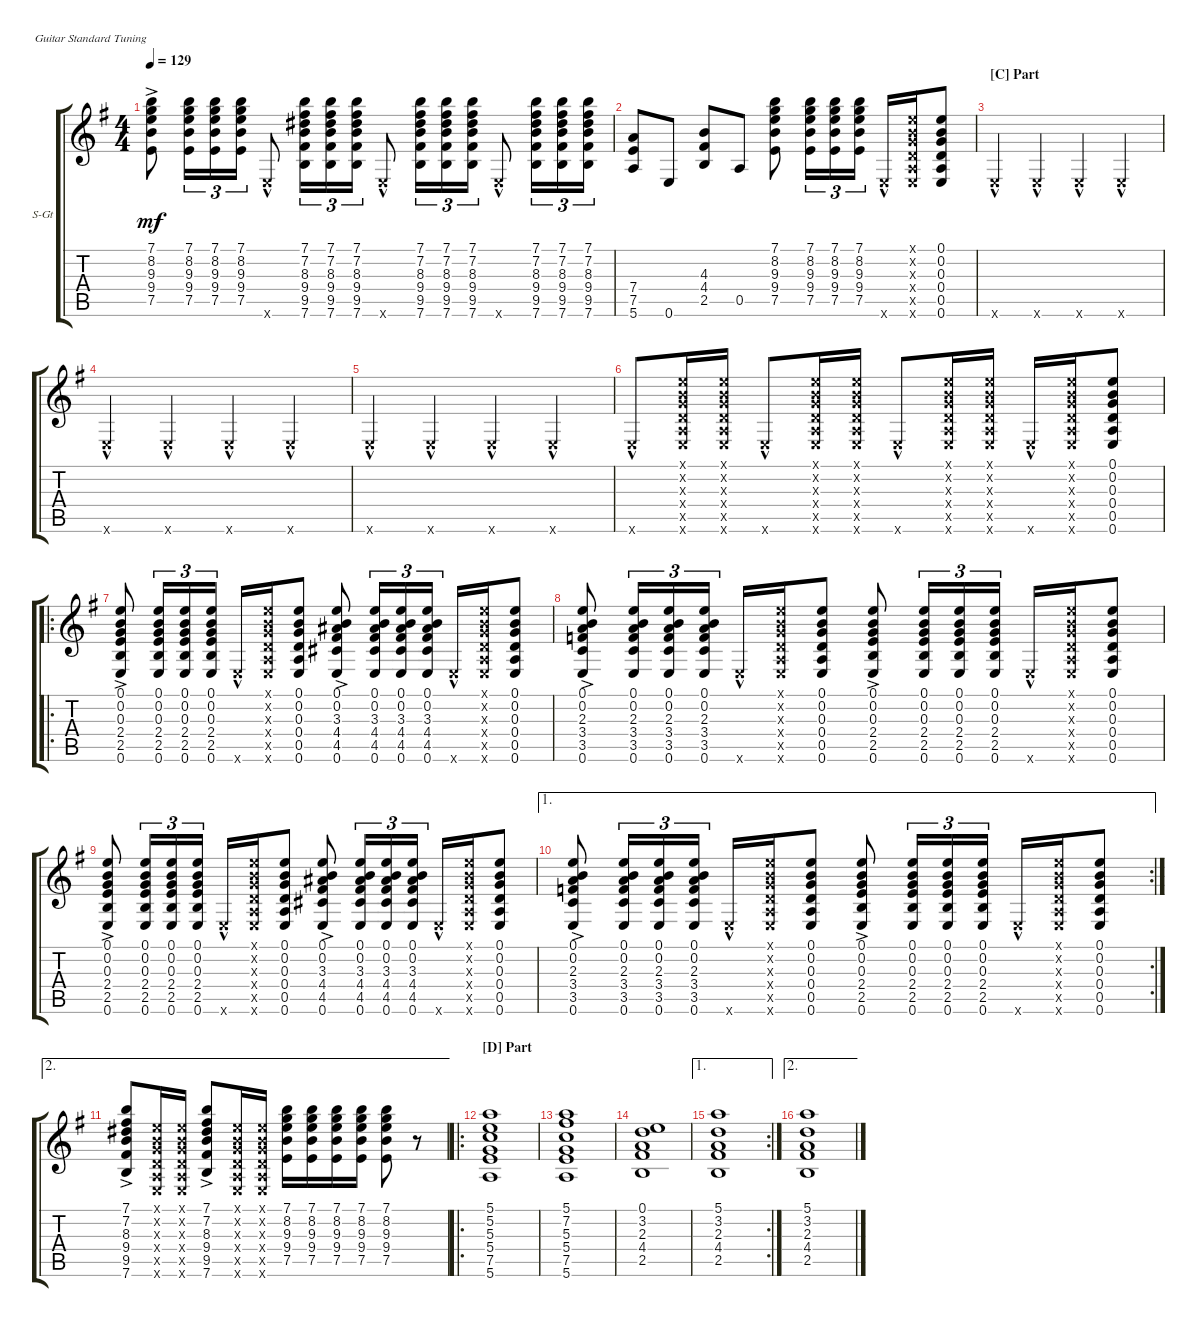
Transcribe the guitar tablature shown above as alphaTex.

\defaultSystemsLayout 4
\bracketExtendMode groupsimilarinstruments
\firstSystemTrackNameOrientation horizontal
\otherSystemsTrackNameOrientation horizontal
\track ("Gabriela" "S-Gt") {instrument acousticguitarsteel}
\staff {score tabs}
\tuning (E4 B3 G3 D3 A2 E2)
\ts (4 4)
\tempo 129
\clef g2
\ks eminor
(7.5{ac} 9.4{ac} 9.3{ac} 8.2{ac} 7.1{ac}).8{dy mf} (7.5 9.4 9.3 8.2 7.1).16{tu (3 2)} (7.5 9.4 9.3 8.2 7.1).16{tu (3 2)} (7.5 9.4 9.3 8.2 7.1).16{tu (3 2)} 0.6{hac x}.8 (7.6 9.5 9.4 8.3 7.2 7.1).16{tu (3 2)} (7.6 9.5 9.4 8.3 7.2 7.1).16{tu (3 2)} (7.6 9.5 9.4 8.3 7.2 7.1).16{tu (3 2)} 0.6{hac x}.8 (7.6 9.5 9.4 8.3 7.2 7.1).16{tu (3 2)} (7.6 9.5 9.4 8.3 7.2 7.1).16{tu (3 2)} (7.6 9.5 9.4 8.3 7.2 7.1).16{tu (3 2)} 0.6{hac x}.8 (7.6 9.5 9.4 8.3 7.2 7.1).16{tu (3 2)} (7.6 9.5 9.4 8.3 7.2 7.1).16{tu (3 2)} (7.6 9.5 9.4 8.3 7.2 7.1).16{tu (3 2)} |
(5.6 7.5 7.4).8 0.6.8 (2.5 4.4 4.3).8 0.5.8 (7.5 9.4 9.3 8.2 7.1).8 (7.1 8.2 9.3 9.4 7.5).16{tu (3 2)} (7.1 8.2 9.3 9.4 7.5).16{tu (3 2)} (7.1 8.2 9.3 9.4 7.5).16{tu (3 2)} 0.6{hac x}.16 (0.6{x} 0.5{x} 0.4{x} 0.3{x} 0.2{x} 0.1{x}).16 (0.1 0.2 0.3 0.4 0.5 0.6).8 |
\section ("C" "Part")
0.6{hac x}.4 0.6{hac x}.4 0.6{hac x}.4 0.6{hac x}.4 |
0.6{hac x}.4 0.6{hac x}.4 0.6{hac x}.4 0.6{hac x}.4 |
0.6{hac x}.4 0.6{hac x}.4 0.6{hac x}.4 0.6{hac x}.4 |
0.6{hac x}.8 (0.6{x} 0.5{x} 0.4{x} 0.3{x} 0.2{x} 0.1{x}).16 (0.6{x} 0.5{x} 0.4{x} 0.3{x} 0.2{x} 0.1{x}).16 0.6{hac x}.8 (0.6{x} 0.5{x} 0.4{x} 0.3{x} 0.2{x} 0.1{x}).16 (0.6{x} 0.5{x} 0.4{x} 0.3{x} 0.2{x} 0.1{x}).16 0.6{hac x}.8 (0.6{x} 0.5{x} 0.4{x} 0.3{x} 0.2{x} 0.1{x}).16 (0.6{x} 0.5{x} 0.4{x} 0.3{x} 0.2{x} 0.1{x}).16 0.6{hac x}.16 (0.6{x} 0.5{x} 0.4{x} 0.3{x} 0.2{x} 0.1{x}).16 (0.6 0.5 0.4 0.3 0.2 0.1).8 |
\ro
(0.6{ac} 2.5{ac} 2.4{ac} 0.3{ac} 0.2{ac} 0.1{ac}).8 (0.6 2.5 2.4 0.3 0.2 0.1).16{tu (3 2)} (0.6 2.5 2.4 0.3 0.2 0.1).16{tu (3 2)} (0.6 2.5 2.4 0.3 0.2 0.1).16{tu (3 2)} 0.6{hac x}.16 (0.6{x} 0.5{x} 0.4{x} 0.3{x} 0.2{x} 0.1{x}).16 (0.1 0.6 0.5 0.4 0.3 0.2).8 (4.5{ac} 4.4{ac} 3.3{ac} 0.2{ac} 0.1{ac} 0.6{ac}).8 (4.5 4.4 3.3 0.2 0.1 0.6).16{tu (3 2)} (4.5 4.4 3.3 0.2 0.1 0.6).16{tu (3 2)} (4.5 4.4 3.3 0.2 0.1 0.6).16{tu (3 2)} 0.6{hac x}.16 (0.6{x} 0.5{x} 0.4{x} 0.3{x} 0.2{x} 0.1{x}).16 (0.1 0.6 0.5 0.4 0.3 0.2).8 |
(3.5{ac} 3.4{ac} 2.3{ac} 0.2{ac} 0.1{ac} 0.6{ac}).8 (3.5 3.4 2.3 0.2 0.1 0.6).16{tu (3 2)} (3.5 3.4 2.3 0.2 0.1 0.6).16{tu (3 2)} (3.5 3.4 2.3 0.2 0.1 0.6).16{tu (3 2)} 0.6{hac x}.16 (0.6{x} 0.5{x} 0.4{x} 0.3{x} 0.2{x} 0.1{x}).16 (0.1 0.6 0.5 0.4 0.3 0.2).8 (0.6{ac} 2.5{ac} 2.4{ac} 0.3{ac} 0.2{ac} 0.1{ac}).8 (0.6 2.5 2.4 0.3 0.2 0.1).16{tu (3 2)} (0.6 2.5 2.4 0.3 0.2 0.1).16{tu (3 2)} (0.6 2.5 2.4 0.3 0.2 0.1).16{tu (3 2)} 0.6{hac x}.16 (0.6{x} 0.5{x} 0.4{x} 0.3{x} 0.2{x} 0.1{x}).16 (0.1 0.6 0.5 0.4 0.3 0.2).8 |
(0.6{ac} 2.5{ac} 2.4{ac} 0.3{ac} 0.2{ac} 0.1{ac}).8 (0.6 2.5 2.4 0.3 0.2 0.1).16{tu (3 2)} (0.6 2.5 2.4 0.3 0.2 0.1).16{tu (3 2)} (0.6 2.5 2.4 0.3 0.2 0.1).16{tu (3 2)} 0.6{hac x}.16 (0.6{x} 0.5{x} 0.4{x} 0.3{x} 0.2{x} 0.1{x}).16 (0.1 0.6 0.5 0.4 0.3 0.2).8 (4.5{ac} 4.4{ac} 3.3{ac} 0.2{ac} 0.1{ac} 0.6{ac}).8 (4.5 4.4 3.3 0.2 0.1 0.6).16{tu (3 2)} (4.5 4.4 3.3 0.2 0.1 0.6).16{tu (3 2)} (4.5 4.4 3.3 0.2 0.1 0.6).16{tu (3 2)} 0.6{hac x}.16 (0.6{x} 0.5{x} 0.4{x} 0.3{x} 0.2{x} 0.1{x}).16 (0.1 0.6 0.5 0.4 0.3 0.2).8 |
\ae 1
\rc 2
(3.5{ac} 3.4{ac} 2.3{ac} 0.2{ac} 0.1{ac} 0.6{ac}).8 (3.5 3.4 2.3 0.2 0.1 0.6).16{tu (3 2)} (3.5 3.4 2.3 0.2 0.1 0.6).16{tu (3 2)} (3.5 3.4 2.3 0.2 0.1 0.6).16{tu (3 2)} 0.6{hac x}.16 (0.6{x} 0.5{x} 0.4{x} 0.3{x} 0.2{x} 0.1{x}).16 (0.1 0.6 0.5 0.4 0.3 0.2).8 (0.6{ac} 2.5{ac} 2.4{ac} 0.3{ac} 0.2{ac} 0.1{ac}).8 (0.6 2.5 2.4 0.3 0.2 0.1).16{tu (3 2)} (0.6 2.5 2.4 0.3 0.2 0.1).16{tu (3 2)} (0.6 2.5 2.4 0.3 0.2 0.1).16{tu (3 2)} 0.6{hac x}.16 (0.6{x} 0.5{x} 0.4{x} 0.3{x} 0.2{x} 0.1{x}).16 (0.1 0.6 0.5 0.4 0.3 0.2).8 |
\ae 2
(7.6{ac} 9.5{ac} 9.4{ac} 8.3{ac} 7.2{ac} 7.1{ac}).8 (0.6{x} 0.5{x} 0.4{x} 0.3{x} 0.2{x} 0.1{x}).16 (0.6{x} 0.5{x} 0.4{x} 0.3{x} 0.2{x} 0.1{x}).16 (7.6{ac} 9.5{ac} 9.4{ac} 8.3{ac} 7.2{ac} 7.1{ac}).8 (0.6{x} 0.5{x} 0.4{x} 0.3{x} 0.2{x} 0.1{x}).16 (0.6{x} 0.5{x} 0.4{x} 0.3{x} 0.2{x} 0.1{x}).16 (7.5 9.4 9.3 8.2 7.1).16 (7.5 9.4 9.3 8.2 7.1).16 (7.5 9.4 9.3 8.2 7.1).16 (7.5 9.4 9.3 8.2 7.1).16 (7.5 9.4 9.3 8.2 7.1).8 r.8 |
\ro
\section ("D" "Part")
(5.6 7.5 5.4 5.3 5.2 5.1).1 |
(5.6 7.5 5.4 5.3 7.2 5.1).1 |
(0.1 3.2 2.3 4.4 2.5).1 |
\ae 1
\rc 2
(2.5 4.4 2.3 3.2 5.1).1 |
\ae 2
(5.1 3.2 2.3 4.4 2.5).1
